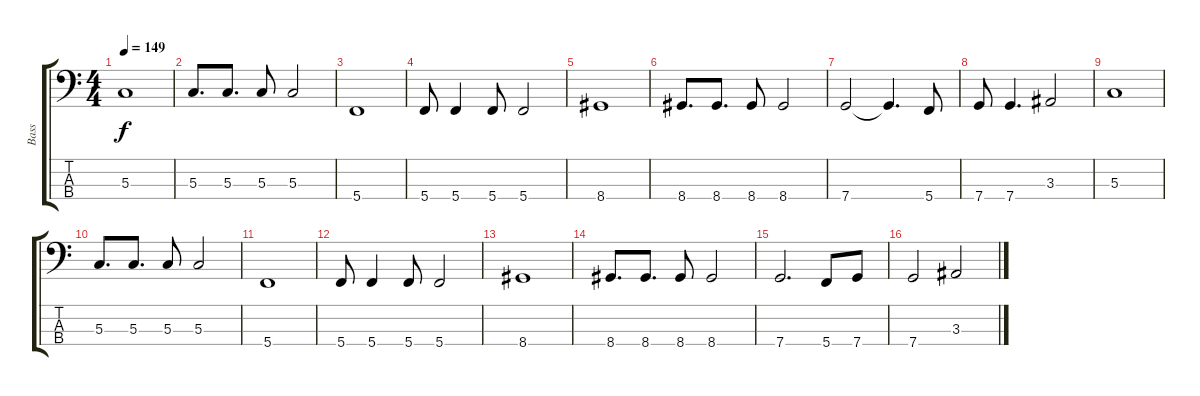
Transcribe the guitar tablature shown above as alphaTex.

\track ("Bass" "Bass") {instrument electricbassfinger}
\staff {score tabs}
\tuning (F2 C2 G1 C1) {hide}
\ts (4 4)
\tempo 149
\clef f4
\ks c
5.3.1{dy f} |
5.3.8{d} 5.3.8{d} 5.3.8 5.3.2 |
5.4.1 |
5.4.8 5.4.4 5.4.8 5.4.2 |
8.4.1 |
8.4.8{d} 8.4.8{d} 8.4.8 8.4.2 |
7.4.2 7.4{t}.4{d} 5.4.8 |
7.4.8 7.4.4{d} 3.3.2 |
5.3.1 |
5.3.8{d} 5.3.8{d} 5.3.8 5.3.2 |
5.4.1 |
5.4.8 5.4.4 5.4.8 5.4.2 |
8.4.1 |
8.4.8{d} 8.4.8{d} 8.4.8 8.4.2 |
7.4.2{d} 5.4.8 7.4.8 |
7.4.2 3.3.2
